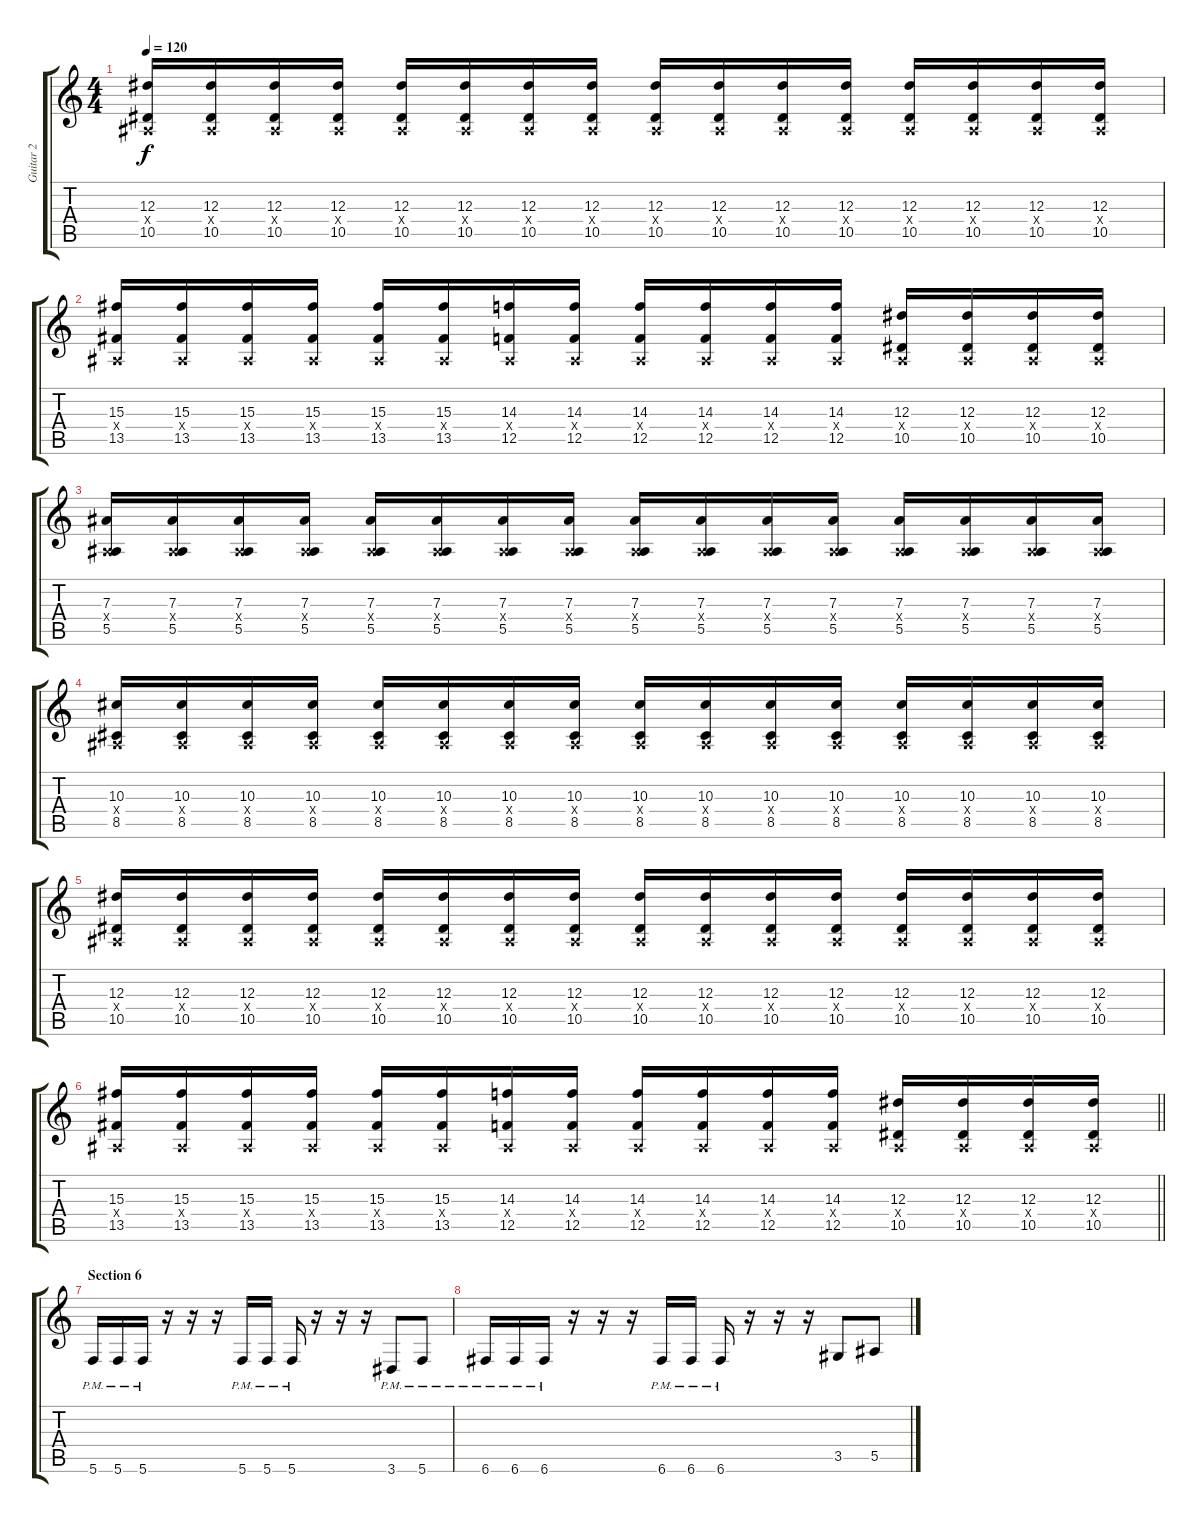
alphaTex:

\track ("Guitar 2" "Guitar 2") {instrument distortionguitar}
\staff {score tabs}
\tuning (C4 G3 Eb3 Bb2 F2 C2) {hide}
\ts (4 4)
\tempo 120
\clef g2
\ks c
(12.3 0.4{x} 10.5).16{dy f} (12.3 0.4{x} 10.5).16 (12.3 0.4{x} 10.5).16 (12.3 0.4{x} 10.5).16 (12.3 0.4{x} 10.5).16 (12.3 0.4{x} 10.5).16 (12.3 0.4{x} 10.5).16 (12.3 0.4{x} 10.5).16 (12.3 0.4{x} 10.5).16 (12.3 0.4{x} 10.5).16 (12.3 0.4{x} 10.5).16 (12.3 0.4{x} 10.5).16 (12.3 0.4{x} 10.5).16 (12.3 0.4{x} 10.5).16 (12.3 0.4{x} 10.5).16 (12.3 0.4{x} 10.5).16 |
(15.3 0.4{x} 13.5).16 (15.3 0.4{x} 13.5).16 (15.3 0.4{x} 13.5).16 (15.3 0.4{x} 13.5).16 (15.3 0.4{x} 13.5).16 (15.3 0.4{x} 13.5).16 (14.3 0.4{x} 12.5).16 (14.3 0.4{x} 12.5).16 (14.3 0.4{x} 12.5).16 (14.3 0.4{x} 12.5).16 (14.3 0.4{x} 12.5).16 (14.3 0.4{x} 12.5).16 (12.3 0.4{x} 10.5).16 (12.3 0.4{x} 10.5).16 (12.3 0.4{x} 10.5).16 (12.3 0.4{x} 10.5).16 |
(7.3 0.4{x} 5.5).16 (7.3 0.4{x} 5.5).16 (7.3 0.4{x} 5.5).16 (7.3 0.4{x} 5.5).16 (7.3 0.4{x} 5.5).16 (7.3 0.4{x} 5.5).16 (7.3 0.4{x} 5.5).16 (7.3 0.4{x} 5.5).16 (7.3 0.4{x} 5.5).16 (7.3 0.4{x} 5.5).16 (7.3 0.4{x} 5.5).16 (7.3 0.4{x} 5.5).16 (7.3 0.4{x} 5.5).16 (7.3 0.4{x} 5.5).16 (7.3 0.4{x} 5.5).16 (7.3 0.4{x} 5.5).16 |
(10.3 0.4{x} 8.5).16 (10.3 0.4{x} 8.5).16 (10.3 0.4{x} 8.5).16 (10.3 0.4{x} 8.5).16 (10.3 0.4{x} 8.5).16 (10.3 0.4{x} 8.5).16 (10.3 0.4{x} 8.5).16 (10.3 0.4{x} 8.5).16 (10.3 0.4{x} 8.5).16 (10.3 0.4{x} 8.5).16 (10.3 0.4{x} 8.5).16 (10.3 0.4{x} 8.5).16 (10.3 0.4{x} 8.5).16 (10.3 0.4{x} 8.5).16 (10.3 0.4{x} 8.5).16 (10.3 0.4{x} 8.5).16 |
(12.3 0.4{x} 10.5).16 (12.3 0.4{x} 10.5).16 (12.3 0.4{x} 10.5).16 (12.3 0.4{x} 10.5).16 (12.3 0.4{x} 10.5).16 (12.3 0.4{x} 10.5).16 (12.3 0.4{x} 10.5).16 (12.3 0.4{x} 10.5).16 (12.3 0.4{x} 10.5).16 (12.3 0.4{x} 10.5).16 (12.3 0.4{x} 10.5).16 (12.3 0.4{x} 10.5).16 (12.3 0.4{x} 10.5).16 (12.3 0.4{x} 10.5).16 (12.3 0.4{x} 10.5).16 (12.3 0.4{x} 10.5).16 |
\barLineRight lightlight
(15.3 0.4{x} 13.5).16 (15.3 0.4{x} 13.5).16 (15.3 0.4{x} 13.5).16 (15.3 0.4{x} 13.5).16 (15.3 0.4{x} 13.5).16 (15.3 0.4{x} 13.5).16 (14.3 0.4{x} 12.5).16 (14.3 0.4{x} 12.5).16 (14.3 0.4{x} 12.5).16 (14.3 0.4{x} 12.5).16 (14.3 0.4{x} 12.5).16 (14.3 0.4{x} 12.5).16 (12.3 0.4{x} 10.5).16 (12.3 0.4{x} 10.5).16 (12.3 0.4{x} 10.5).16 (12.3 0.4{x} 10.5).16 |
\section ("" "Section 6")
5.6{pm}.16 5.6{pm}.16 5.6{pm}.16 r.16 r.16 r.16 5.6{pm}.16 5.6{pm}.16 5.6{pm}.16 r.16 r.16 r.16 3.6{pm}.8 5.6{pm}.8 |
6.6{pm}.16 6.6{pm}.16 6.6{pm}.16 r.16 r.16 r.16 6.6{pm}.16 6.6{pm}.16 6.6{pm}.16 r.16 r.16 r.16 3.5.8 5.5.8
